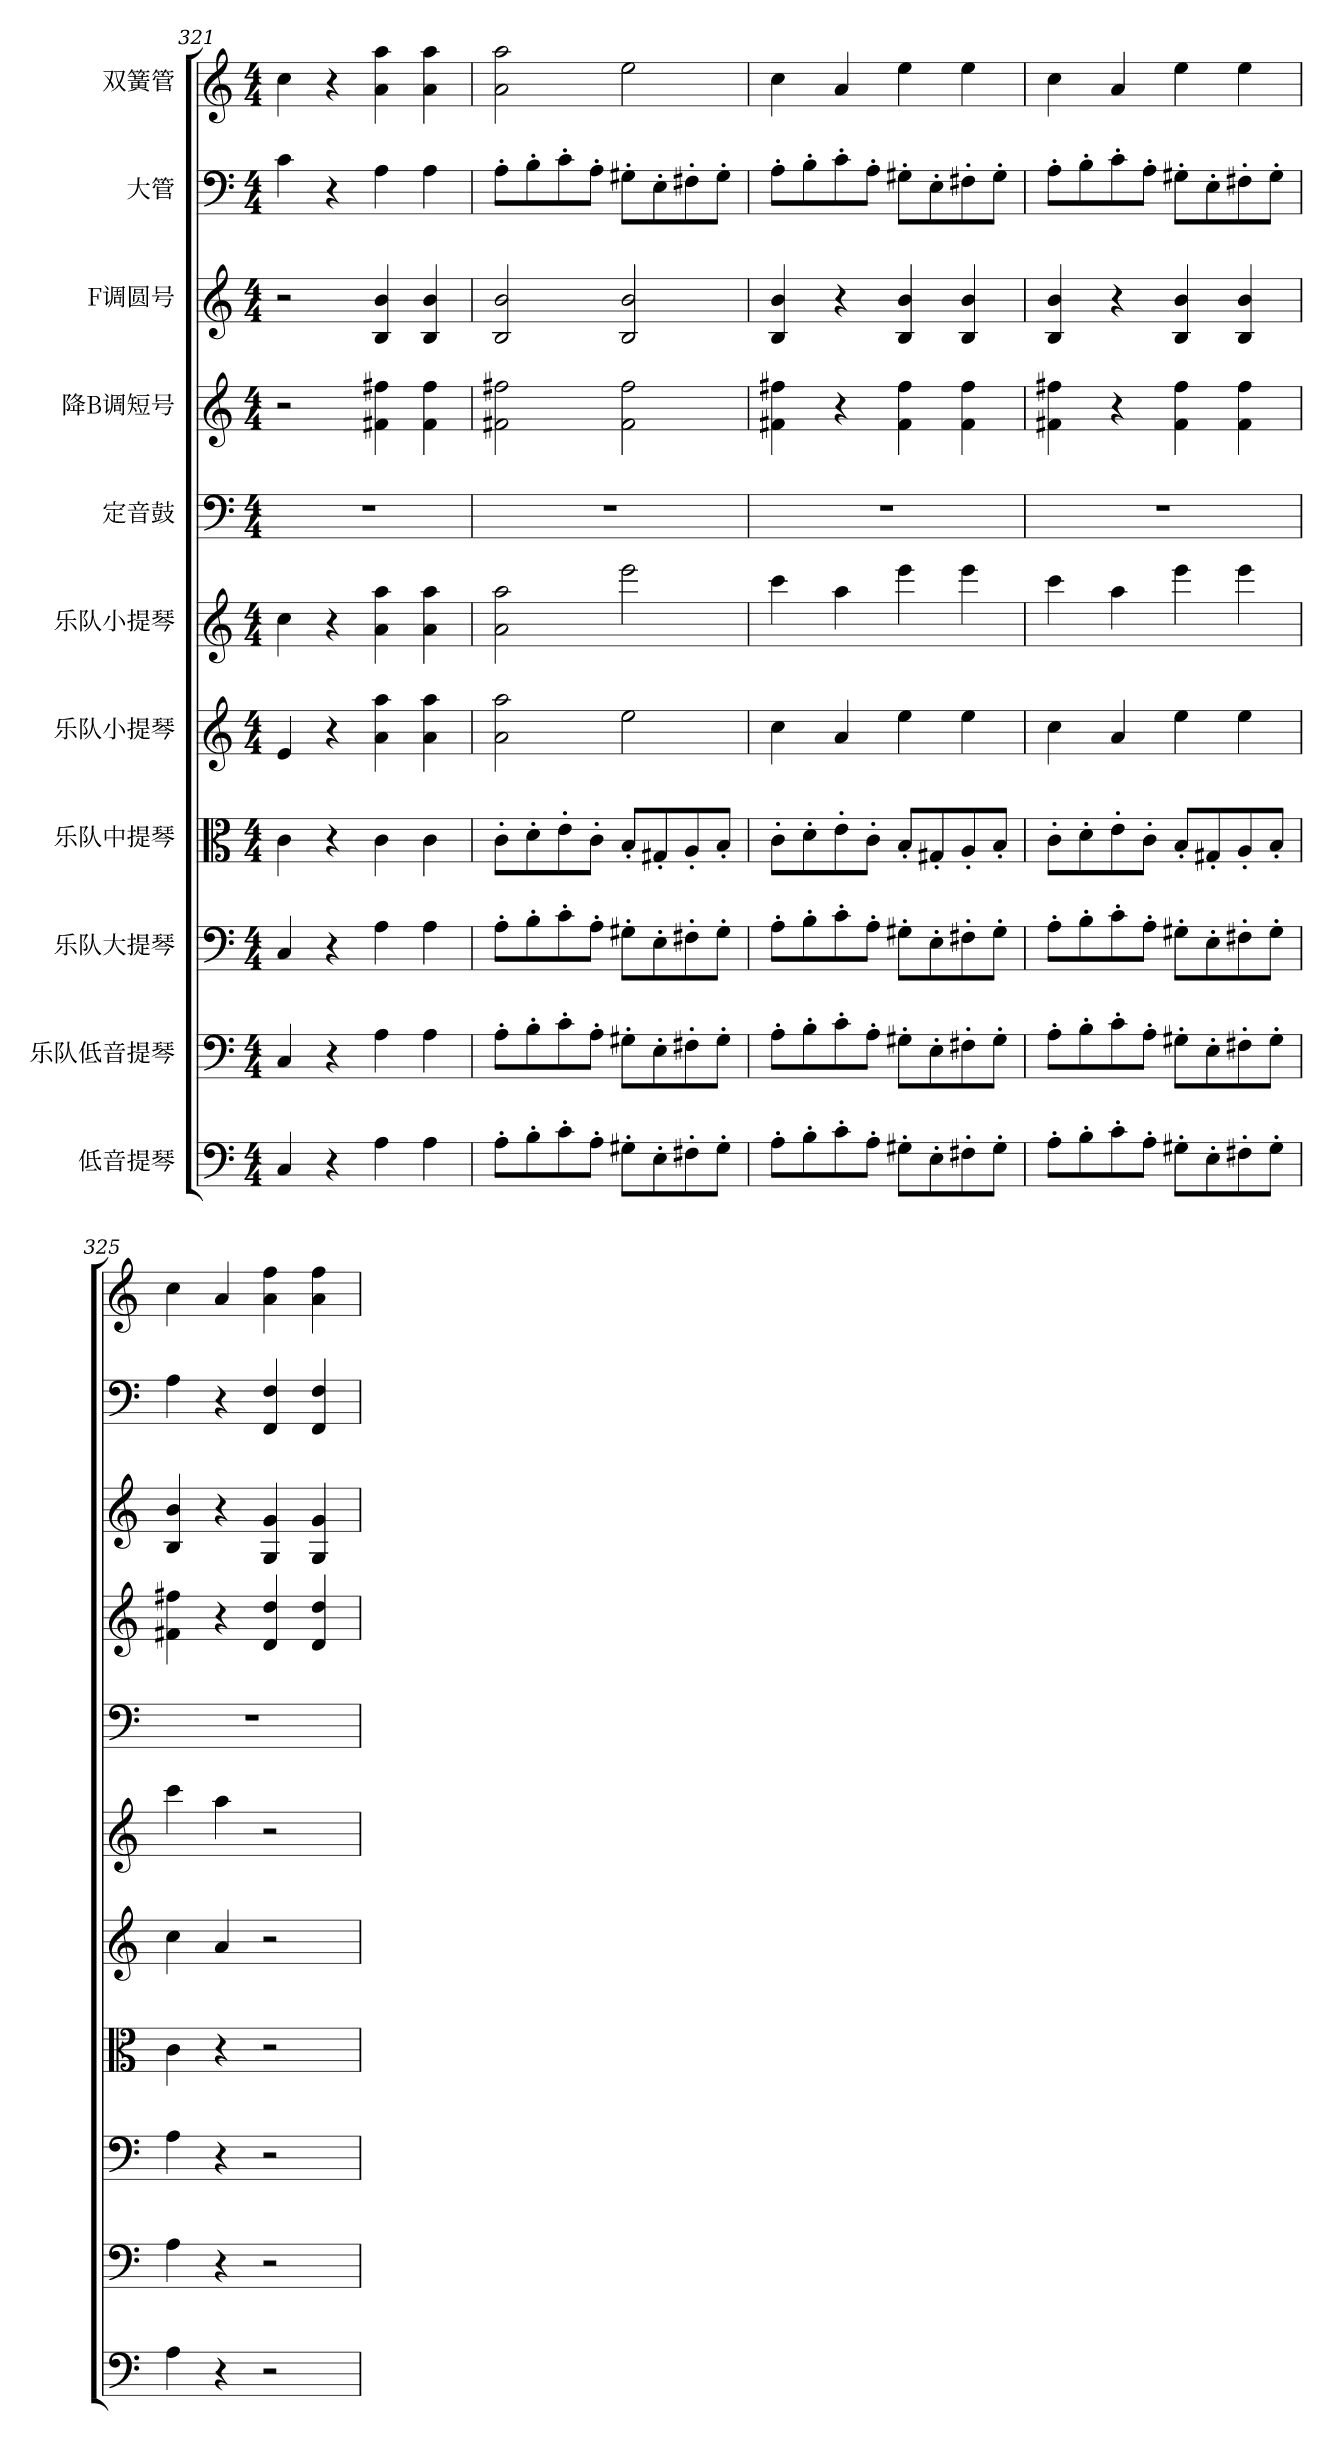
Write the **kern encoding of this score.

**kern	**kern	**kern	**kern	**kern	**kern	**kern	**kern	**kern	**kern	**kern
*part11	*part10	*part9	*part8	*part7	*part6	*part5	*part4	*part3	*part2	*part1
*staff11	*staff10	*staff9	*staff8	*staff7	*staff6	*staff5	*staff4	*staff3	*staff2	*staff1
*I"低音提琴	*I"乐队低音提琴	*I"乐队大提琴	*I"乐队中提琴	*I"乐队小提琴	*I"乐队小提琴	*I"定音鼓	*I"降B调短号	*I"F调圆号	*I"大管	*I"双簧管
*clefF4	*clefF4	*clefF4	*clefC3	*clefG2	*clefG2	*clefF4	*clefG2	*clefG2	*clefF4	*clefG2
*ITrd7c12	*ITrd7c12	*	*	*	*	*	*ITrd1c2	*ITrd4c7	*	*
*k[]	*k[]	*k[]	*k[]	*k[]	*k[]	*k[]	*k[b-e-]	*k[b-]	*k[]	*k[]
*M4/4	*M4/4	*M4/4	*M4/4	*M4/4	*M4/4	*M4/4	*M4/4	*M4/4	*M4/4	*M4/4
*MM176	*MM176	*MM176	*MM176	*MM176	*MM176	*MM176	*MM176	*MM176	*MM176	*MM176
=321	=321	=321	=321	=321	=321	=321	=321	=321	=321	=321
4CC/	4CC/	4C/	4c\	4e/	4cc\	1r	2r	2r	4c\	4cc\
4r	4r	4r	4r	4r	4r	.	.	.	4r	4r
4AA\	4AA\	4A\	4c\	4a\ 4aa\	4a\ 4aa\	.	4en\ 4een\	4E/ 4e/	4A\	4a\ 4aa\
4AA\	4AA\	4A\	4c\	4a\ 4aa\	4a\ 4aa\	.	4e\ 4ee\	4E/ 4e/	4A\	4a\ 4aa\
!!LO:PB:g=z
=322	=322	=322	=322	=322	=322	=322	=322	=322	=322	=322
*	*	*	*	*	*	*	*	*	*	*MM180
8AA'\L	8AA'\L	8A'\L	8c'\L	2a\ 2aa\	2a\ 2aa\	1r	2en\ 2een\	2E/ 2e/	8A'\L	2a\ 2aa\
8BB'\	8BB'\	8B'\	8d'\	.	.	.	.	.	8B'\	.
8C'\	8C'\	8c'\	8e'\	.	.	.	.	.	8c'\	.
8AA'\J	8AA'\J	8A'\J	8c'\J	.	.	.	.	.	8A'\J	.
8GG#X'\L	8GG#X'\L	8G#X'\L	8B'/L	2ee\	2eee\	.	2e\ 2ee\	2E/ 2e/	8G#X'\L	2ee\
8EE'\	8EE'\	8E'\	8G#X'/	.	.	.	.	.	8E'\	.
8FF#X'\	8FF#X'\	8F#X'\	8A'/	.	.	.	.	.	8F#X'\	.
8GG#'\J	8GG#'\J	8G#'\J	8B'/J	.	.	.	.	.	8G#'\J	.
=323	=323	=323	=323	=323	=323	=323	=323	=323	=323	=323
8AA'\L	8AA'\L	8A'\L	8c'\L	4cc\	4ccc\	1r	4en\ 4een\	4E/ 4e/	8A'\L	4cc\
8BB'\	8BB'\	8B'\	8d'\	.	.	.	.	.	8B'\	.
8C'\	8C'\	8c'\	8e'\	4a/	4aa\	.	4r	4r	8c'\	4a/
8AA'\J	8AA'\J	8A'\J	8c'\J	.	.	.	.	.	8A'\J	.
8GG#X'\L	8GG#X'\L	8G#X'\L	8B'/L	4ee\	4eee\	.	4e\ 4ee\	4E/ 4e/	8G#X'\L	4ee\
8EE'\	8EE'\	8E'\	8G#X'/	.	.	.	.	.	8E'\	.
8FF#X'\	8FF#X'\	8F#X'\	8A'/	4ee\	4eee\	.	4e\ 4ee\	4E/ 4e/	8F#X'\	4ee\
8GG#'\J	8GG#'\J	8G#'\J	8B'/J	.	.	.	.	.	8G#'\J	.
=324	=324	=324	=324	=324	=324	=324	=324	=324	=324	=324
8AA'\L	8AA'\L	8A'\L	8c'\L	4cc\	4ccc\	1r	4en\ 4een\	4E/ 4e/	8A'\L	4cc\
8BB'\	8BB'\	8B'\	8d'\	.	.	.	.	.	8B'\	.
8C'\	8C'\	8c'\	8e'\	4a/	4aa\	.	4r	4r	8c'\	4a/
8AA'\J	8AA'\J	8A'\J	8c'\J	.	.	.	.	.	8A'\J	.
8GG#X'\L	8GG#X'\L	8G#X'\L	8B'/L	4ee\	4eee\	.	4e\ 4ee\	4E/ 4e/	8G#X'\L	4ee\
8EE'\	8EE'\	8E'\	8G#X'/	.	.	.	.	.	8E'\	.
8FF#X'\	8FF#X'\	8F#X'\	8A'/	4ee\	4eee\	.	4e\ 4ee\	4E/ 4e/	8F#X'\	4ee\
8GG#'\J	8GG#'\J	8G#'\J	8B'/J	.	.	.	.	.	8G#'\J	.
=325	=325	=325	=325	=325	=325	=325	=325	=325	=325	=325
*	*	*	*	*	*	*	*	*	*	*MM172
4AA\	4AA\	4A\	4c\	4cc\	4ccc\	1r	4en\ 4een\	4E/ 4e/	4A\	4cc\
*	*	*	*	*	*	*	*	*	*	*MM170
4r	4r	4r	4r	4a/	4aa\	.	4r	4r	4r	4a/
*	*	*	*	*	*	*	*	*	*	*MM169
2r	2r	2r	2r	2r	2r	.	4c/ 4cc/	4C/ 4c/	4FF/ 4F/	4a\ 4ff\
*	*	*	*	*	*	*	*	*	*	*MM167
.	.	.	.	.	.	.	4c/ 4cc/	4C/ 4c/	4FF/ 4F/	4a\ 4ff\
=	=	=	=	=	=	=	=	=	=	=
*-	*-	*-	*-	*-	*-	*-	*-	*-	*-	*-
